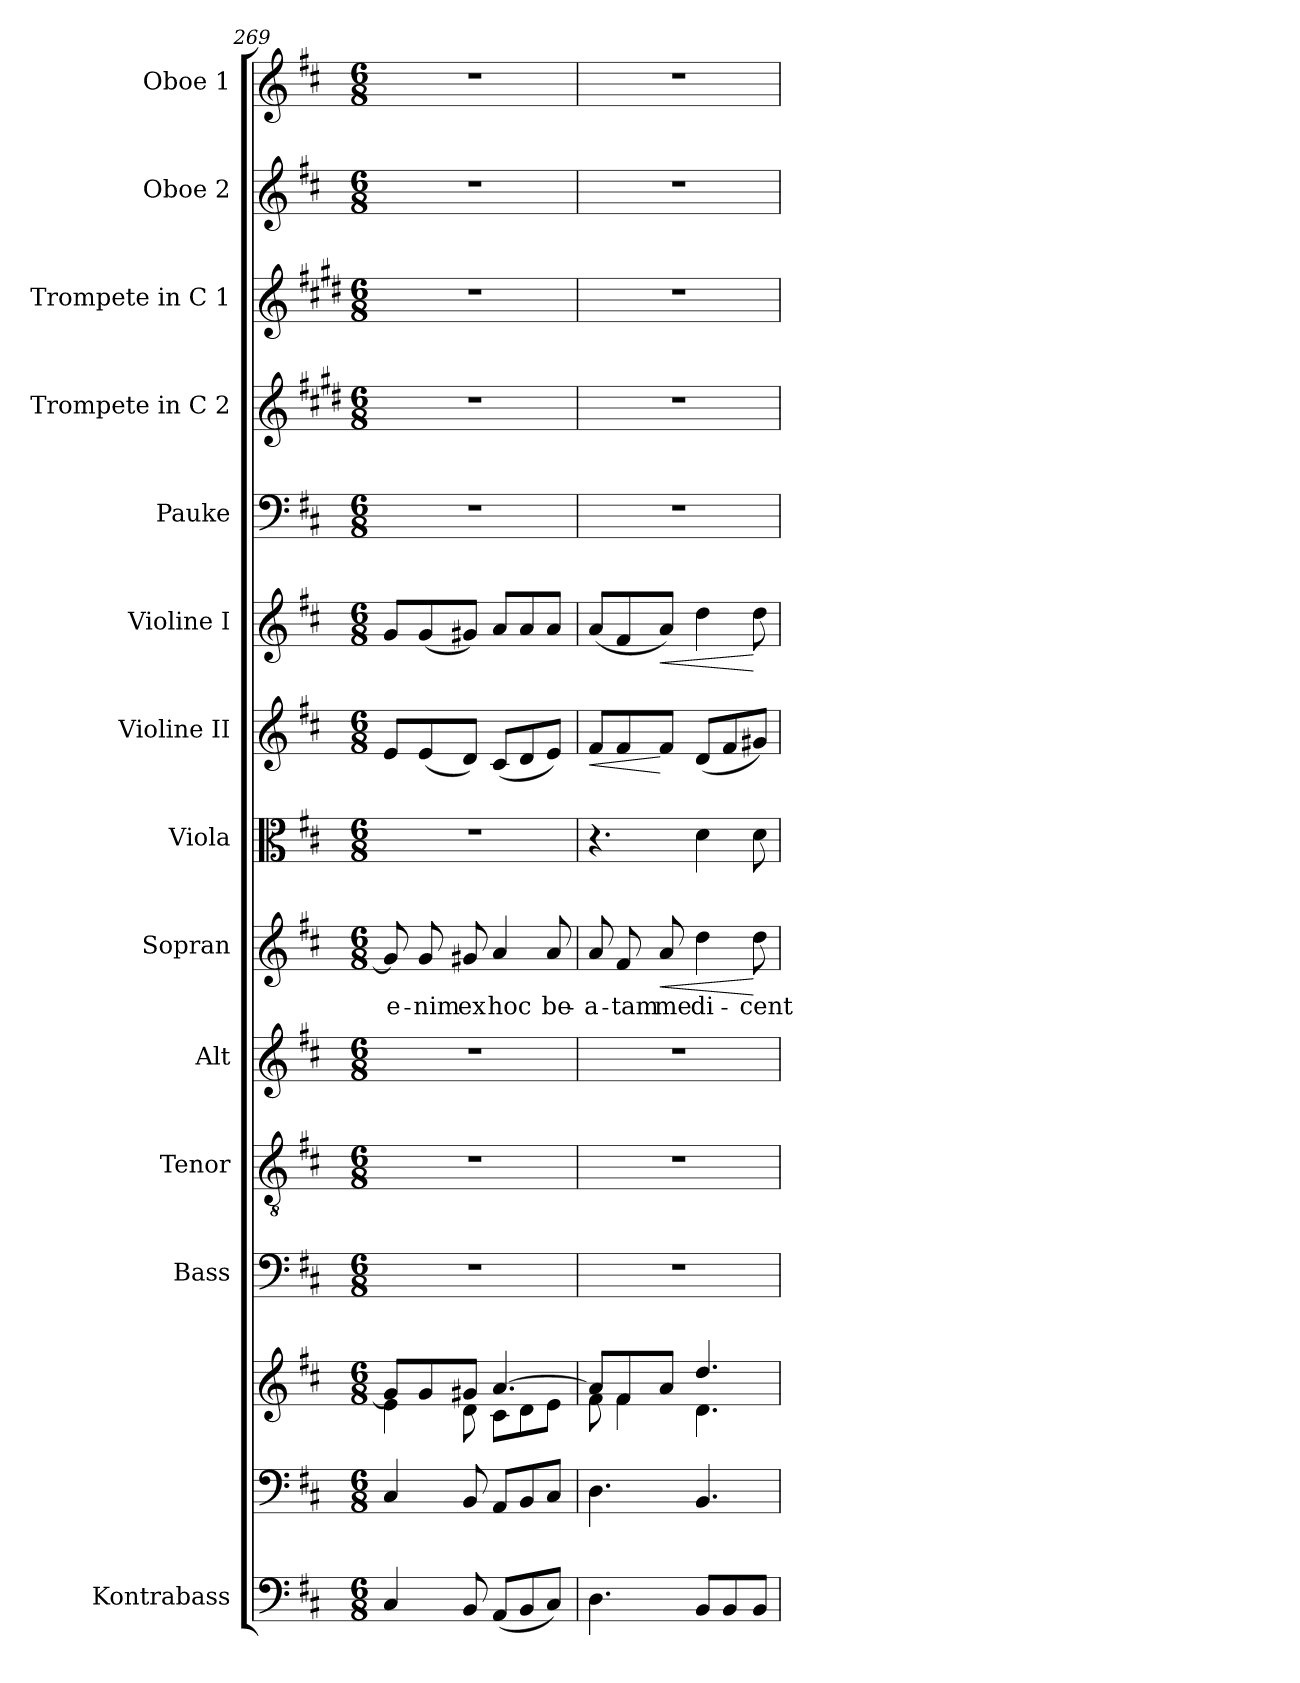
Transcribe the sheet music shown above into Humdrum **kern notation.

**kern	**kern	**kern	**kern	**kern	**kern	**kern	**text	**dynam	**kern	**kern	**dynam	**kern	**dynam	**kern	**kern	**kern	**kern	**kern
*part14	*part13	*part13	*part12	*part11	*part10	*part9	*part9	*part9	*part8	*part7	*part7	*part6	*part6	*part5	*part4	*part3	*part2	*part1
*staff15	*staff14	*staff13	*staff12	*staff11	*staff10	*staff9	*staff9	*staff9	*staff8	*staff7	*staff7	*staff6	*staff6	*staff5	*staff4	*staff3	*staff2	*staff1
*I"Kontrabass	*	*	*I"Bass	*I"Tenor	*I"Alt	*I"Sopran	*	*	*I"Viola	*I"Violine II	*	*I"Violine I	*	*I"Pauke	*I"Trompete in C 2	*I"Trompete in C 1	*I"Oboe 2	*I"Oboe 1
*I'Kb.	*	*	*I'B	*I'T	*I'A	*I'S	*	*	*I'Vla.	*I'Vl. II	*	*I'Vl. I	*	*I'Pk.	*	*	*I'Ob. 2	*I'Ob. 1
*clefF4	*clefF4	*clefG2	*clefF4	*clefGv2	*clefG2	*clefG2	*	*	*clefC3	*clefG2	*	*clefG2	*	*clefF4	*clefG2	*clefG2	*clefG2	*clefG2
*ITrd7c12	*	*	*	*	*	*	*	*	*	*	*	*	*	*	*ITrd1c2	*ITrd1c2	*	*
*k[f#c#]	*k[f#c#]	*k[f#c#]	*k[f#c#]	*k[f#c#]	*k[f#c#]	*k[f#c#]	*	*	*k[f#c#]	*k[f#c#]	*	*k[f#c#]	*	*k[f#c#]	*k[f#c#]	*k[f#c#]	*k[f#c#]	*k[f#c#]
*D:	*D:	*D:	*D:	*D:	*D:	*D:	*	*	*D:	*D:	*	*D:	*	*D:	*D:	*D:	*D:	*D:
*M6/8	*M6/8	*M6/8	*M6/8	*M6/8	*M6/8	*M6/8	*	*	*M6/8	*M6/8	*	*M6/8	*	*M6/8	*M6/8	*M6/8	*M6/8	*M6/8
=269	=269	=269	=269	=269	=269	=269	=269	=269	=269	=269	=269	=269	=269	=269	=269	=269	=269	=269
*	*	*^	*	*	*	*	*	*	*	*	*	*	*	*	*	*	*	*
!	!	!	!	!	!	!	!	!LO:LY:b	!	!	!	!	!	!	!	!	!	!	!
4CC#/	4C#/	8g/L]	4e\	2.r	2.r	2.r	8g/]	e-	.	2.r	8e/L	.	8g/L	.	2.r	2.r	2.r	2.r	2.r
!	!	!	!	!	!	!	!	!LO:LY:b	!	!	!	!	!	!	!	!	!	!	!
.	.	8g/	.	.	.	.	8g/	-nim	.	.	(<8e/	.	(<8g/	.	.	.	.	.	.
!	!	!	!	!	!	!	!	!LO:LY:b	!	!	!	!	!	!	!	!	!	!	!
8BBB/	8BB/	8g#X/J	8d\	.	.	.	8g#X/	ex	.	.	8d/J)	.	8g#X/J)	.	.	.	.	.	.
!	!	!	!	!	!	!	!	!LO:LY:b	!	!	!	!	!	!	!	!	!	!	!
(<8AAA/L	8AA/L	[>4.a/	8c#\L	.	.	.	4a/	hoc	.	.	(<8c#/L	.	8a/L	.	.	.	.	.	.
8BBB/	8BB/	.	8d\	.	.	.	.	.	.	.	8d/	.	8a/	.	.	.	.	.	.
!	!	!	!	!	!	!	!	!LO:LY:b	!	!	!	!	!	!	!	!	!	!	!
8CC#/J)	8C#/J	.	8e\J	.	.	.	8a/	be-	.	.	8e/J)	.	8a/J	.	.	.	.	.	.
=270	=270	=270	=270	=270	=270	=270	=270	=270	=270	=270	=270	=270	=270	=270	=270	=270	=270	=270	=270
!	!	!	!	!	!	!	!	!LO:LY:b	!	!	!	!LO:HP:b	!	!	!	!	!	!	!
4.DD\	4.D\	8a/L]	8f#\	2.r	2.r	2.r	8a/	-a-	.	4.r	8f#/L	<	(<8a/L	.	2.r	2.r	2.r	2.r	2.r
!	!	!	!	!	!	!	!	!LO:LY:b	!	!	!	!	!	!	!	!	!	!	!
.	.	8f#/	4f#\	.	.	.	8f#/	-tam	.	.	8f#/	.	8f#/	.	.	.	.	.	.
!	!	!	!	!	!	!	!	!LO:LY:b	!LO:HP:b	!	!	!	!	!LO:HP:b	!	!	!	!	!
.	.	8a/J	.	.	.	.	8a/	me	<	.	8f#/J	[	8a/J)	<	.	.	.	.	.
!	!	!	!	!	!	!	!	!LO:LY:b	!	!	!	!	!	!	!	!	!	!	!
8BBB/L	4.BB/	4.dd/	4.d\	.	.	.	4dd\	di-	.	4d\	(<8d/L	.	4dd\	.	.	.	.	.	.
8BBB/	.	.	.	.	.	.	.	.	.	.	8f#/	.	.	.	.	.	.	.	.
!	!	!	!	!	!	!	!	!LO:LY:b	!	!	!	!	!	!	!	!	!	!	!
8BBB/J	.	.	.	.	.	.	8dd\	-cent	[	8d\	8g#X/J)	.	8dd\	[	.	.	.	.	.
*	*	*v	*v	*	*	*	*	*	*	*	*	*	*	*	*	*	*	*	*
=	=	=	=	=	=	=	=	=	=	=	=	=	=	=	=	=	=	=
*-	*-	*-	*-	*-	*-	*-	*-	*-	*-	*-	*-	*-	*-	*-	*-	*-	*-	*-
